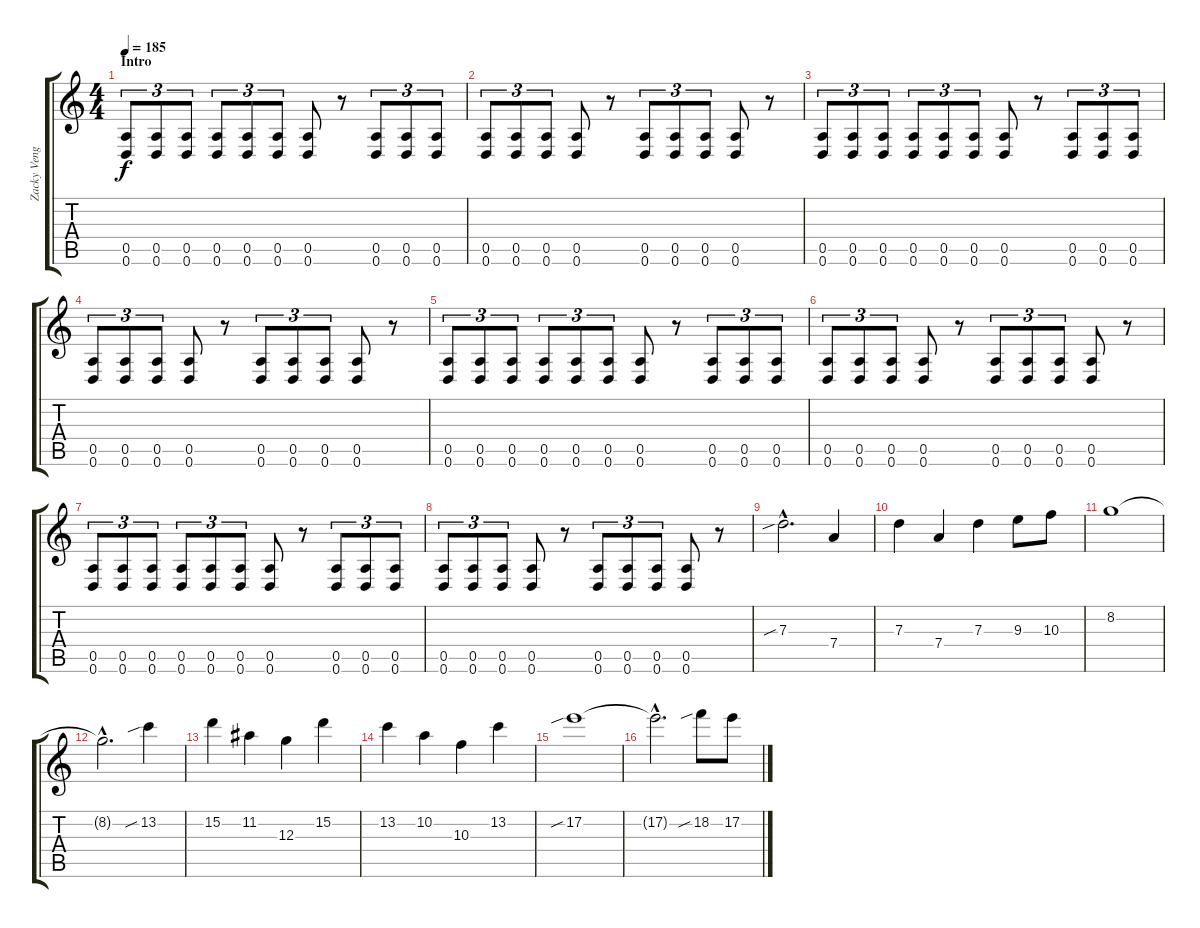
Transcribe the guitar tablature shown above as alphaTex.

\track ("Zacky Vengeance" "Zacky Veng") {instrument distortionguitar}
\staff {score tabs}
\tuning (E4 B3 G3 D3 A2 D2) {hide}
\ts (4 4)
\section ("" "Intro")
\tempo 185
\clef g2
\ks c
(0.5 0.6).8{tu (3 2) dy f instrument distortionguitar} (0.5 0.6).8{tu (3 2)} (0.5 0.6).8{tu (3 2)} (0.5 0.6).8{tu (3 2)} (0.5 0.6).8{tu (3 2)} (0.5 0.6).8{tu (3 2)} (0.5 0.6).8 r.8 (0.5 0.6).8{tu (3 2)} (0.5 0.6).8{tu (3 2)} (0.5 0.6).8{tu (3 2)} |
(0.5 0.6).8{tu (3 2)} (0.5 0.6).8{tu (3 2)} (0.5 0.6).8{tu (3 2)} (0.5 0.6).8 r.8 (0.5 0.6).8{tu (3 2)} (0.5 0.6).8{tu (3 2)} (0.5 0.6).8{tu (3 2)} (0.5 0.6).8 r.8 |
(0.5 0.6).8{tu (3 2)} (0.5 0.6).8{tu (3 2)} (0.5 0.6).8{tu (3 2)} (0.5 0.6).8{tu (3 2)} (0.5 0.6).8{tu (3 2)} (0.5 0.6).8{tu (3 2)} (0.5 0.6).8 r.8 (0.5 0.6).8{tu (3 2)} (0.5 0.6).8{tu (3 2)} (0.5 0.6).8{tu (3 2)} |
(0.5 0.6).8{tu (3 2)} (0.5 0.6).8{tu (3 2)} (0.5 0.6).8{tu (3 2)} (0.5 0.6).8 r.8 (0.5 0.6).8{tu (3 2)} (0.5 0.6).8{tu (3 2)} (0.5 0.6).8{tu (3 2)} (0.5 0.6).8 r.8 |
(0.5 0.6).8{tu (3 2)} (0.5 0.6).8{tu (3 2)} (0.5 0.6).8{tu (3 2)} (0.5 0.6).8{tu (3 2)} (0.5 0.6).8{tu (3 2)} (0.5 0.6).8{tu (3 2)} (0.5 0.6).8 r.8 (0.5 0.6).8{tu (3 2)} (0.5 0.6).8{tu (3 2)} (0.5 0.6).8{tu (3 2)} |
(0.5 0.6).8{tu (3 2)} (0.5 0.6).8{tu (3 2)} (0.5 0.6).8{tu (3 2)} (0.5 0.6).8 r.8 (0.5 0.6).8{tu (3 2)} (0.5 0.6).8{tu (3 2)} (0.5 0.6).8{tu (3 2)} (0.5 0.6).8 r.8 |
(0.5 0.6).8{tu (3 2)} (0.5 0.6).8{tu (3 2)} (0.5 0.6).8{tu (3 2)} (0.5 0.6).8{tu (3 2)} (0.5 0.6).8{tu (3 2)} (0.5 0.6).8{tu (3 2)} (0.5 0.6).8 r.8 (0.5 0.6).8{tu (3 2)} (0.5 0.6).8{tu (3 2)} (0.5 0.6).8{tu (3 2)} |
(0.5 0.6).8{tu (3 2)} (0.5 0.6).8{tu (3 2)} (0.5 0.6).8{tu (3 2)} (0.5 0.6).8 r.8 (0.5 0.6).8{tu (3 2)} (0.5 0.6).8{tu (3 2)} (0.5 0.6).8{tu (3 2)} (0.5 0.6).8 r.8 |
7.3{sib hac}.2{d} 7.4.4 |
7.3.4 7.4.4 7.3.4 9.3.8 10.3.8 |
8.2.1 |
8.2{hac t}.2{d} 13.2{sib}.4 |
15.2.4 11.2.4 12.3.4 15.2.4 |
13.2.4 10.2.4 10.3.4 13.2.4 |
17.2{sib}.1 |
17.2{hac t}.2{d} 18.2{sib}.8 17.2.8
